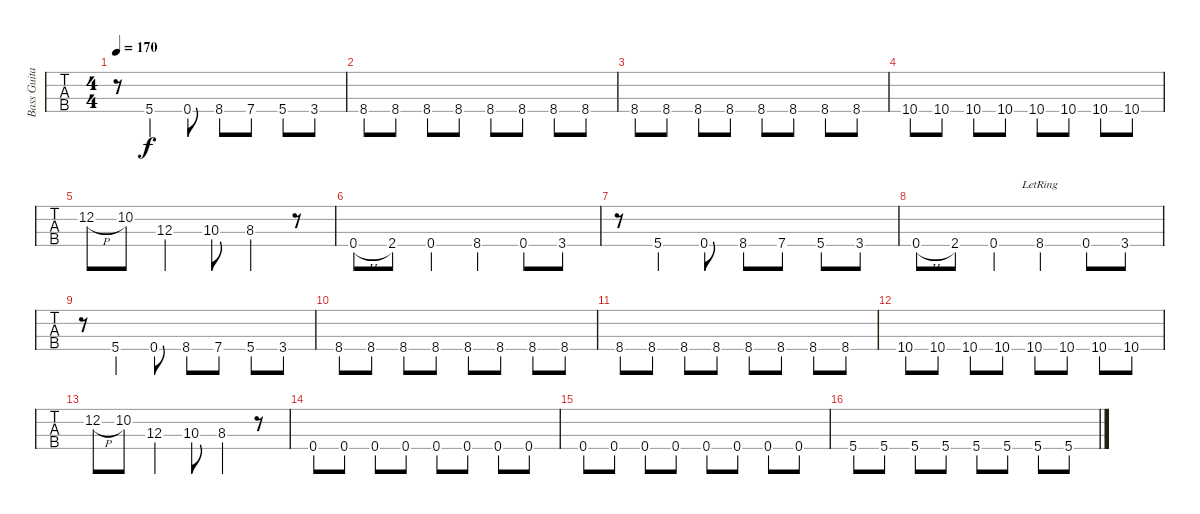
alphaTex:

\track ("Bass Guitar" "Bass Guita") {instrument electricbasspick}
\staff {tabs}
\tuning (F2 C2 G1 C1) {hide}
\ts (4 4)
\tempo 170
\clef f4
\ks c
r.8{dy f} 5.4.4 0.4.8 8.4.8 7.4.8 5.4.8 3.4.8 |
8.4.8 8.4.8 8.4.8 8.4.8 8.4.8 8.4.8 8.4.8 8.4.8 |
8.4.8 8.4.8 8.4.8 8.4.8 8.4.8 8.4.8 8.4.8 8.4.8 |
10.4.8 10.4.8 10.4.8 10.4.8 10.4.8 10.4.8 10.4.8 10.4.8 |
12.2{h}.8 10.2.8 12.3.4 10.3.8 8.3.4 r.8 |
0.4{h}.8 2.4.8 0.4.4 8.4.4 0.4.8 3.4.8 |
r.8 5.4.4 0.4.8 8.4.8 7.4.8 5.4.8 3.4.8 |
0.4{h}.8 2.4.8 0.4.4 8.4{lr}.4 0.4.8 3.4.8 |
r.8 5.4.4 0.4.8 8.4.8 7.4.8 5.4.8 3.4.8 |
8.4.8 8.4.8 8.4.8 8.4.8 8.4.8 8.4.8 8.4.8 8.4.8 |
8.4.8 8.4.8 8.4.8 8.4.8 8.4.8 8.4.8 8.4.8 8.4.8 |
10.4.8 10.4.8 10.4.8 10.4.8 10.4.8 10.4.8 10.4.8 10.4.8 |
12.2{h}.8 10.2.8 12.3.4 10.3.8 8.3.4 r.8 |
0.4.8 0.4.8 0.4.8 0.4.8 0.4.8 0.4.8 0.4.8 0.4.8 |
0.4.8 0.4.8 0.4.8 0.4.8 0.4.8 0.4.8 0.4.8 0.4.8 |
5.4.8 5.4.8 5.4.8 5.4.8 5.4.8 5.4.8 5.4.8 5.4.8
